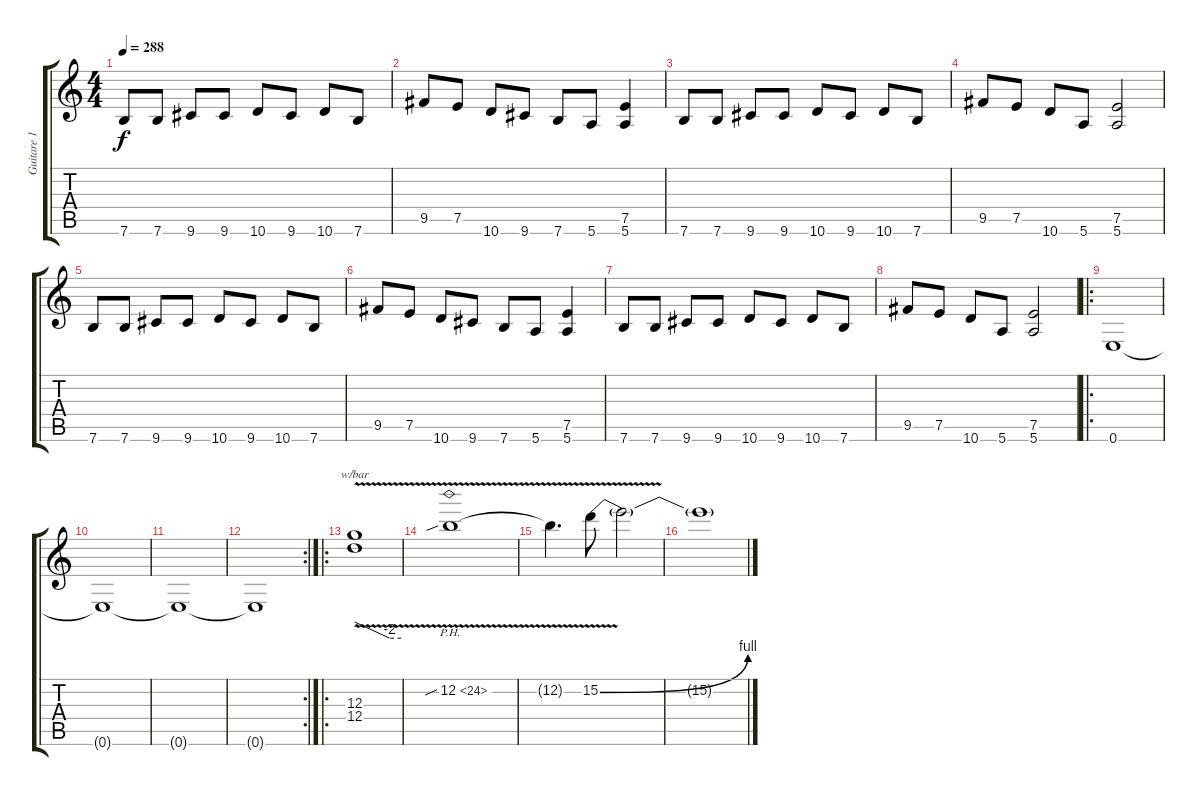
\track ("Guitare 1" "Guitare 1") {instrument distortionguitar}
\staff {score tabs}
\tuning (E4 B3 G3 D3 A2 E2) {hide}
\ts (4 4)
\tempo 288
\clef g2
\ks c
7.6.8{dy f} 7.6.8 9.6.8 9.6.8 10.6.8 9.6.8 10.6.8 7.6.8 |
9.5.8 7.5.8 10.6.8 9.6.8 7.6.8 5.6.8 (7.5 5.6).4 |
7.6.8 7.6.8 9.6.8 9.6.8 10.6.8 9.6.8 10.6.8 7.6.8 |
9.5.8 7.5.8 10.6.8 5.6.8 (7.5 5.6).2 |
7.6.8 7.6.8 9.6.8 9.6.8 10.6.8 9.6.8 10.6.8 7.6.8 |
9.5.8 7.5.8 10.6.8 9.6.8 7.6.8 5.6.8 (7.5 5.6).4 |
7.6.8 7.6.8 9.6.8 9.6.8 10.6.8 9.6.8 10.6.8 7.6.8 |
9.5.8 7.5.8 10.6.8 5.6.8 (7.5 5.6).2 |
\ro
0.6.1 |
0.6{t}.1 |
0.6{t}.1 |
\rc 2
0.6{t}.1 |
\ro
(12.3 12.4{v}).1{tbe (custom default 0 0 45 -8 60 -8)} |
12.2{ph 12 v sib}.1 |
12.2{t}.4{d} 15.2{be (bend 0 0 60 4) v}.8 15.2{t}.2 |
15.2{t}.1
